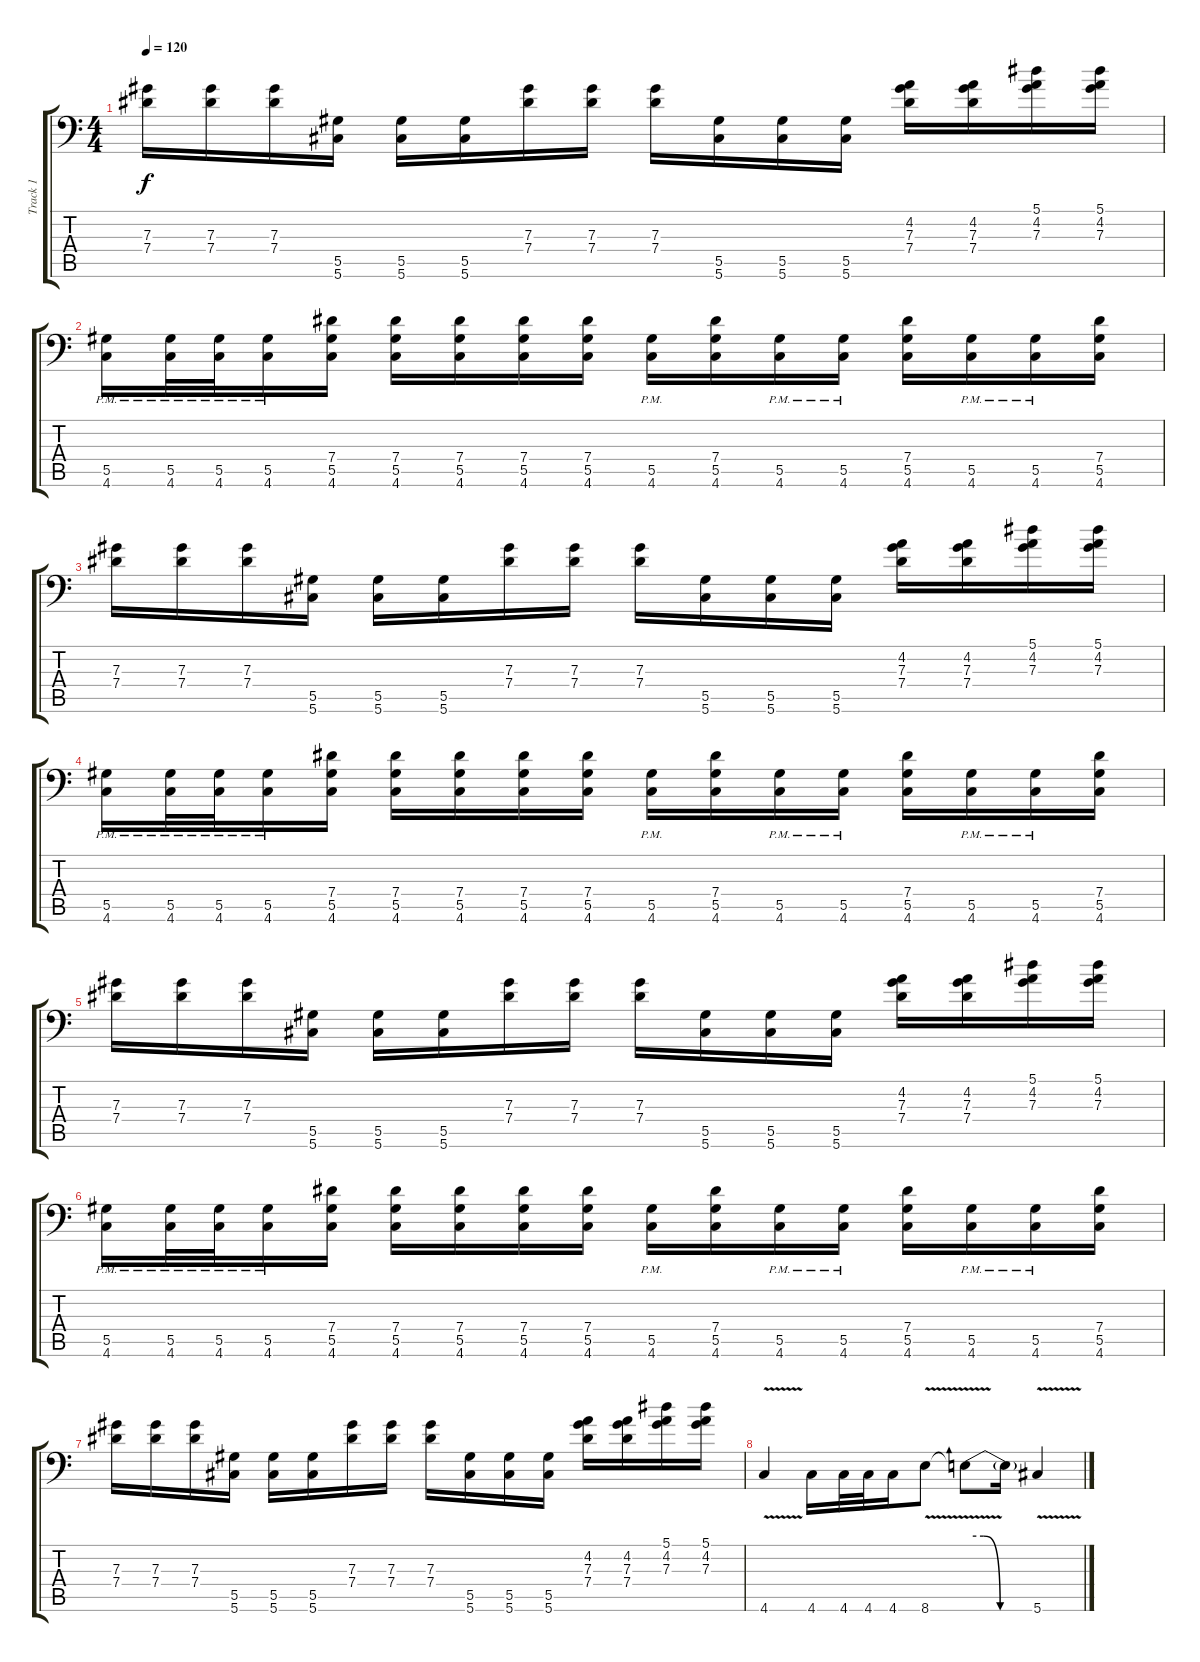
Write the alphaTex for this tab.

\track ("Track 1" "Track 1") {instrument distortionguitar}
\staff {score tabs}
\tuning (Bb3 F3 Db3 Ab2 Eb2 Ab1) {hide}
\ts (4 4)
\tempo 120
\clef f4
\ks c
(7.3 7.4).16{dy f} (7.3 7.4).16 (7.3 7.4).16 (5.5 5.6).16 (5.5 5.6).16 (5.5 5.6).16 (7.3 7.4).16 (7.3 7.4).16 (7.3 7.4).16 (5.5 5.6).16 (5.5 5.6).16 (5.5 5.6).16 (4.2 7.3 7.4).16 (4.2 7.3 7.4).16 (5.1 4.2 7.3).16 (5.1 4.2 7.3).16 |
(5.5{pm} 4.6{pm}).16 (5.5{pm} 4.6{pm}).32 (5.5{pm} 4.6{pm}).32 (5.5{pm} 4.6{pm}).16 (7.4 5.5 4.6).16 (7.4 5.5 4.6).16 (7.4 5.5 4.6).16 (7.4 5.5 4.6).16 (7.4 5.5 4.6).16 (5.5{pm} 4.6{pm}).16 (7.4 5.5 4.6).16 (5.5{pm} 4.6{pm}).16 (5.5{pm} 4.6{pm}).16 (7.4 5.5 4.6).16 (5.5{pm} 4.6{pm}).16 (5.5{pm} 4.6{pm}).16 (7.4 5.5 4.6).16 |
(7.3 7.4).16 (7.3 7.4).16 (7.3 7.4).16 (5.5 5.6).16 (5.5 5.6).16 (5.5 5.6).16 (7.3 7.4).16 (7.3 7.4).16 (7.3 7.4).16 (5.5 5.6).16 (5.5 5.6).16 (5.5 5.6).16 (4.2 7.3 7.4).16 (4.2 7.3 7.4).16 (5.1 4.2 7.3).16 (5.1 4.2 7.3).16 |
(5.5{pm} 4.6{pm}).16 (5.5{pm} 4.6{pm}).32 (5.5{pm} 4.6{pm}).32 (5.5{pm} 4.6{pm}).16 (7.4 5.5 4.6).16 (7.4 5.5 4.6).16 (7.4 5.5 4.6).16 (7.4 5.5 4.6).16 (7.4 5.5 4.6).16 (5.5{pm} 4.6{pm}).16 (7.4 5.5 4.6).16 (5.5{pm} 4.6{pm}).16 (5.5{pm} 4.6{pm}).16 (7.4 5.5 4.6).16 (5.5{pm} 4.6{pm}).16 (5.5{pm} 4.6{pm}).16 (7.4 5.5 4.6).16 |
(7.3 7.4).16 (7.3 7.4).16 (7.3 7.4).16 (5.5 5.6).16 (5.5 5.6).16 (5.5 5.6).16 (7.3 7.4).16 (7.3 7.4).16 (7.3 7.4).16 (5.5 5.6).16 (5.5 5.6).16 (5.5 5.6).16 (4.2 7.3 7.4).16 (4.2 7.3 7.4).16 (5.1 4.2 7.3).16 (5.1 4.2 7.3).16 |
(5.5{pm} 4.6{pm}).16 (5.5{pm} 4.6{pm}).32 (5.5{pm} 4.6{pm}).32 (5.5{pm} 4.6{pm}).16 (7.4 5.5 4.6).16 (7.4 5.5 4.6).16 (7.4 5.5 4.6).16 (7.4 5.5 4.6).16 (7.4 5.5 4.6).16 (5.5{pm} 4.6{pm}).16 (7.4 5.5 4.6).16 (5.5{pm} 4.6{pm}).16 (5.5{pm} 4.6{pm}).16 (7.4 5.5 4.6).16 (5.5{pm} 4.6{pm}).16 (5.5{pm} 4.6{pm}).16 (7.4 5.5 4.6).16 |
(7.3 7.4).16 (7.3 7.4).16 (7.3 7.4).16 (5.5 5.6).16 (5.5 5.6).16 (5.5 5.6).16 (7.3 7.4).16 (7.3 7.4).16 (7.3 7.4).16 (5.5 5.6).16 (5.5 5.6).16 (5.5 5.6).16 (4.2 7.3 7.4).16 (4.2 7.3 7.4).16 (5.1 4.2 7.3).16 (5.1 4.2 7.3).16 |
4.6{v}.4 4.6.16 4.6.32 4.6.32 4.6.16 8.6{v}.8 8.6{be (custom 0 1 15 1 30 0 60 0) t}.8 8.6{t}.16 5.6{v}.4
